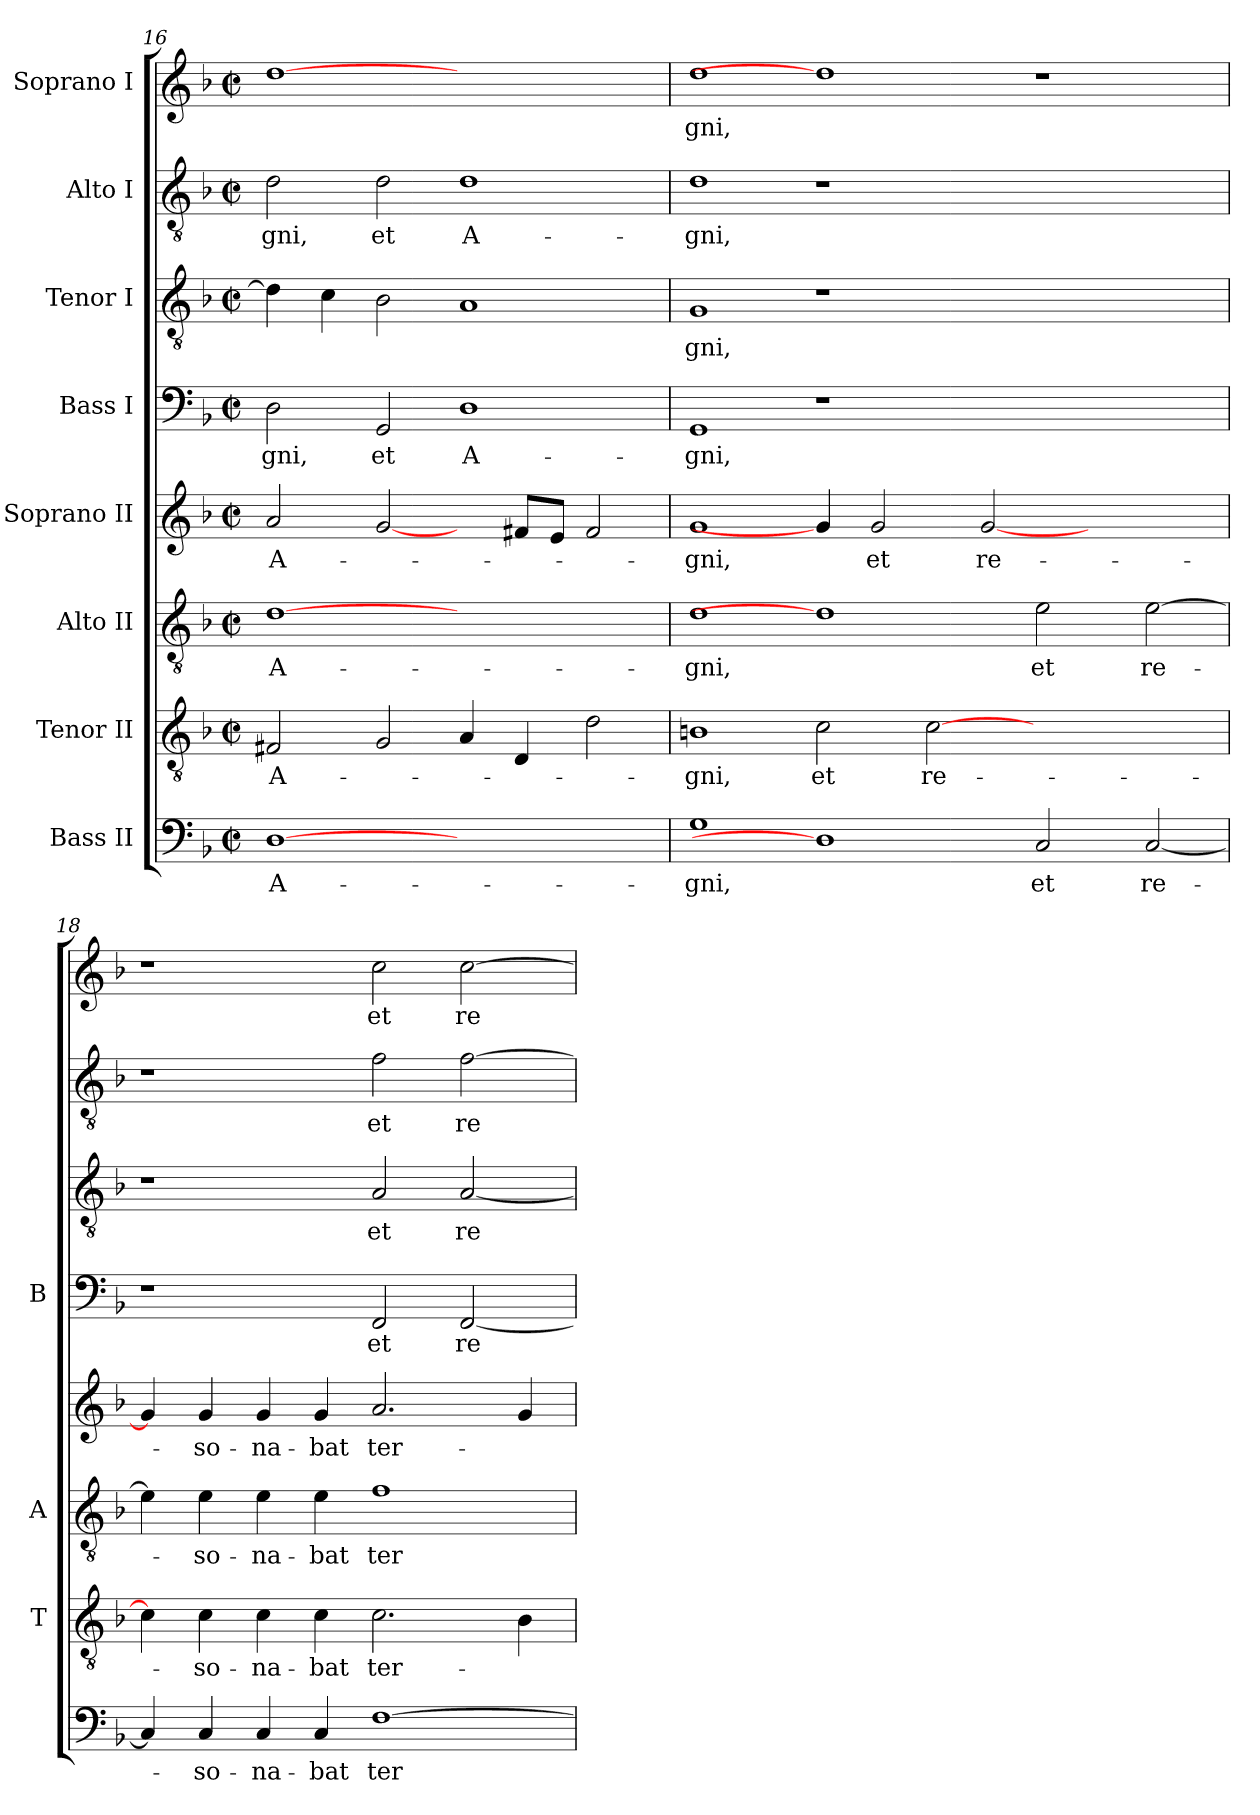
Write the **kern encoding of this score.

**kern	**text	**kern	**text	**kern	**text	**kern	**text	**kern	**text	**kern	**text	**kern	**text	**kern	**text
*part8	*part8	*part7	*part7	*part6	*part6	*part5	*part5	*part4	*part4	*part3	*part3	*part2	*part2	*part1	*part1
*staff8	*staff8	*staff7	*staff7	*staff6	*staff6	*staff5	*staff5	*staff4	*staff4	*staff3	*staff3	*staff2	*staff2	*staff1	*staff1
*I"Bass II	*	*I"Tenor II	*	*I"Alto II	*	*I"Soprano II	*	*I"Bass I	*	*I"Tenor I	*	*I"Alto I	*	*I"Soprano I	*
*	*	*I'T	*	*I'A	*	*	*	*I'B	*	*	*	*	*	*	*
!!LO:PB:g=z
*clefF4	*	*clefGv2	*	*clefGv2	*	*clefG2	*	*clefF4	*	*clefGv2	*	*clefGv2	*	*clefG2	*
*k[b-]	*	*k[b-]	*	*k[b-]	*	*k[b-]	*	*k[b-]	*	*k[b-]	*	*k[b-]	*	*k[b-]	*
*F:	*	*F:	*	*F:	*	*F:	*	*F:	*	*F:	*	*F:	*	*F:	*
*M2/2	*	*M2/2	*	*M2/2	*	*M2/2	*	*M2/2	*	*M2/2	*	*M2/2	*	*M2/2	*
*met(c|)	*	*met(c|)	*	*met(c|)	*	*met(c|)	*	*met(c|)	*	*met(c|)	*	*met(c|)	*	*met(c|)	*
=16	=16	=16	=16	=16	=16	=16	=16	=16	=16	=16	=16	=16	=16	=16	=16
!	!LO:LY:b	!	!LO:LY:b	!	!LO:LY:b	!	!LO:LY:b	!	!LO:LY:b	!	!	!	!LO:LY:b	!	!
[1D	A-	2F#X/	A-	[1d	A-	2a/	A-	2D\	-gni,	4d\]	.	2d\	-gni,	[1dd	.
.	.	.	.	.	.	.	.	.	.	4c\	.	.	.	.	.
!	!	!	!	!	!	!	!	!	!LO:LY:b	!	!	!	!LO:LY:b	!	!
.	.	2G/	.	.	.	[2g/	.	2GG/	et	2B-\	.	2d\	et	.	.
!	!	!	!	!	!	!	!	!	!LO:LY:b	!	!	!	!LO:LY:b	!	!
1ryy	.	4A/	.	1ryy	.	4ryy	.	1D	A-	1A	.	1d	A-	1ryy	.
.	.	4D/	.	.	.	8f#X/L	.	.	.	.	.	.	.	.	.
.	.	.	.	.	.	8e/J	.	.	.	.	.	.	.	.	.
.	.	2d\	.	.	.	2f#/	.	.	.	.	.	.	.	.	.
=17	=17	=17	=17	=17	=17	=17	=17	=17	=17	=17	=17	=17	=17	=17	=17
!	!LO:LY:b	!	!LO:LY:b	!	!LO:LY:b	!	!LO:LY:b	!	!LO:LY:b	!	!LO:LY:b	!	!LO:LY:b	!	!LO:LY:b
1G	-gni,	1Bn	-gni,	1d	-gni,	1g	-gni,	1GG	-gni,	1G	-gni,	1d	-gni,	1dd	-gni,
!	!	!	!LO:LY:b	!	!	!	!	!	!	!	!	!	!	!	!
1D]	.	2c\	et	1d]	.	4g/]	.	1r	.	1r	.	1r	.	1dd]	.
!	!	!	!	!	!	!	!LO:LY:b	!	!	!	!	!	!	!	!
.	.	.	.	.	.	2g/	et	.	.	.	.	.	.	.	.
!	!	!	!LO:LY:b	!	!	!	!	!	!	!	!	!	!	!	!
.	.	[>2c\	re-	.	.	.	.	.	.	.	.	.	.	.	.
!	!	!	!	!	!	!	!LO:LY:b	!	!	!	!	!	!	!	!
.	.	.	.	.	.	[<2g/	re-	.	.	.	.	.	.	.	.
!	!LO:LY:b	!	!	!	!LO:LY:b	!	!	!	!	!	!	!	!	!	!
2C/	et	1ryy	.	2e\	et	.	.	1ryy	.	1ryy	.	1ryy	.	1r	.
.	.	.	.	.	.	2.ryy	.	.	.	.	.	.	.	.	.
!	!LO:LY:b	!	!	!	!LO:LY:b	!	!	!	!	!	!	!	!	!	!
[<2C/	re-	.	.	[>2e\	re-	.	.	.	.	.	.	.	.	.	.
=18	=18	=18	=18	=18	=18	=18	=18	=18	=18	=18	=18	=18	=18	=18	=18
4C/]	.	4c\]	.	4e\]	.	4g/]	.	1r	.	1r	.	1r	.	1r	.
!	!LO:LY:b	!	!LO:LY:b	!	!LO:LY:b	!	!LO:LY:b	!	!	!	!	!	!	!	!
4C/	-so-	4c\	-so-	4e\	-so-	4g/	-so-	.	.	.	.	.	.	.	.
!	!LO:LY:b	!	!LO:LY:b	!	!LO:LY:b	!	!LO:LY:b	!	!	!	!	!	!	!	!
4C/	-na-	4c\	-na-	4e\	-na-	4g/	-na-	.	.	.	.	.	.	.	.
!	!LO:LY:b	!	!LO:LY:b	!	!LO:LY:b	!	!LO:LY:b	!	!	!	!	!	!	!	!
4C/	-bat	4c\	-bat	4e\	-bat	4g/	-bat	.	.	.	.	.	.	.	.
!	!LO:LY:b	!	!LO:LY:b	!	!LO:LY:b	!	!LO:LY:b	!	!LO:LY:b	!	!LO:LY:b	!	!LO:LY:b	!	!LO:LY:b
[>1F	ter-	2.c\	ter-	1f	ter-	2.a/	ter-	2FF/	et	2A/	et	2f\	et	2cc\	et
!	!	!	!	!	!	!	!	!	!LO:LY:b	!	!LO:LY:b	!	!LO:LY:b	!	!LO:LY:b
.	.	.	.	.	.	.	.	[<2FF/	re-	[<2A/	re-	[>2f\	re-	[>2cc\	re-
.	.	4B-\	.	.	.	4g/	.	.	.	.	.	.	.	.	.
=	=	=	=	=	=	=	=	=	=	=	=	=	=	=	=
*-	*-	*-	*-	*-	*-	*-	*-	*-	*-	*-	*-	*-	*-	*-	*-
